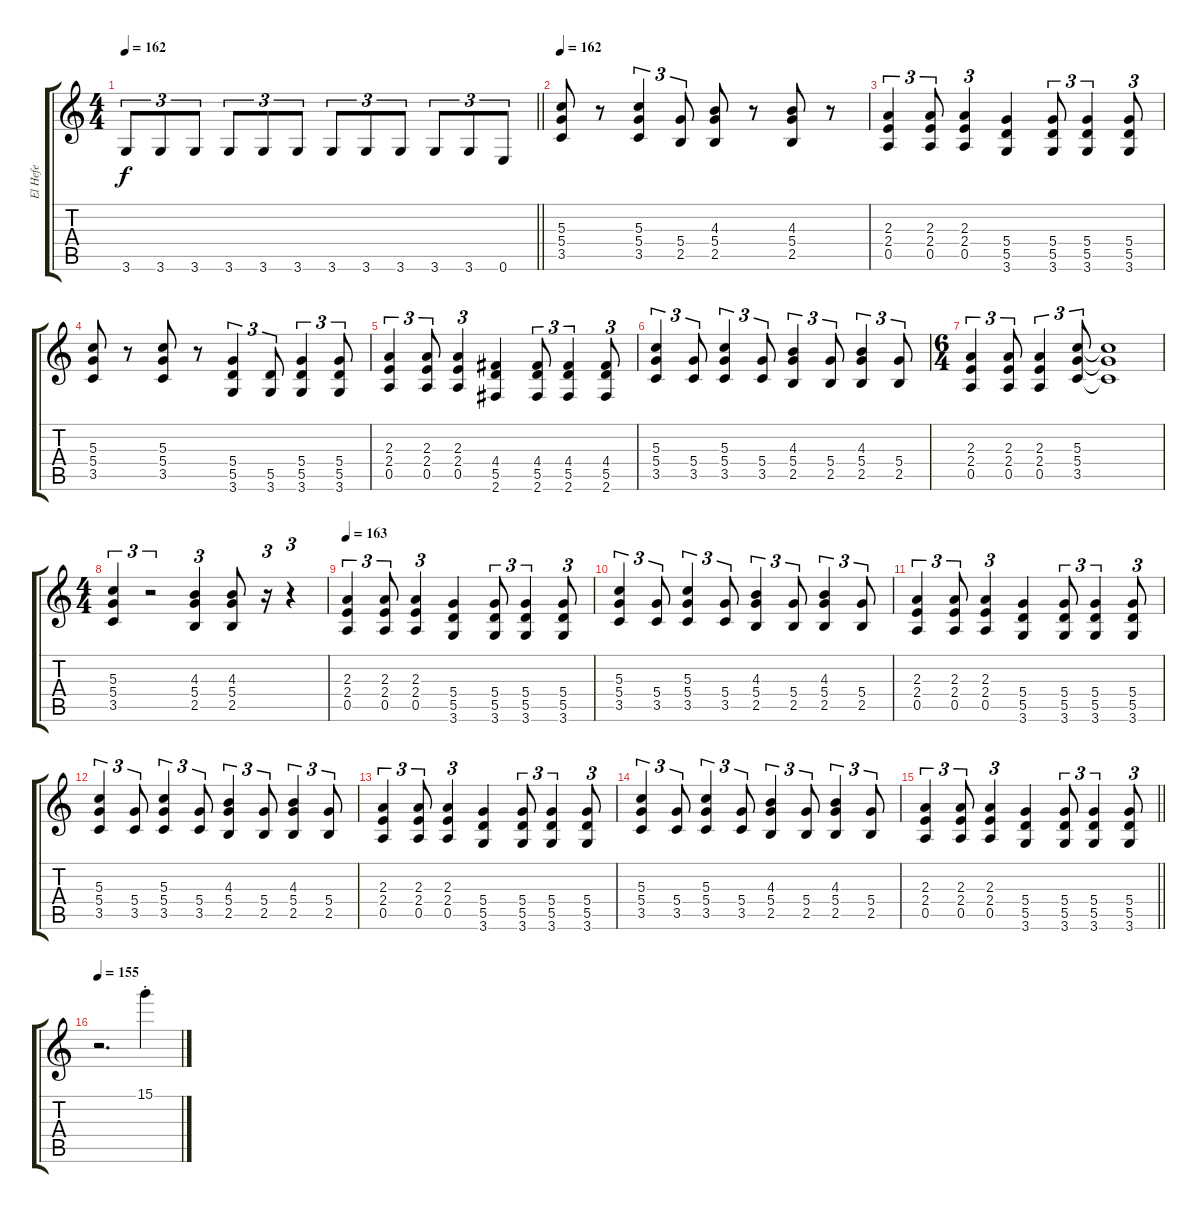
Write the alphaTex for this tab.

\track ("El Hefe" "El Hefe") {instrument distortionguitar}
\staff {score tabs}
\tuning (E4 B3 G3 D3 A2 E2) {hide}
\ts (4 4)
\tempo 162
\clef g2
\barLineRight lightlight
\ks c
3.6.8{tu (3 2) dy f} 3.6.8{tu (3 2)} 3.6.8{tu (3 2)} 3.6.8{tu (3 2)} 3.6.8{tu (3 2)} 3.6.8{tu (3 2)} 3.6.8{tu (3 2)} 3.6.8{tu (3 2)} 3.6.8{tu (3 2)} 3.6.8{tu (3 2)} 3.6.8{tu (3 2)} 0.6.8{tu (3 2)} |
\section ("" "")
\tempo 162
(5.3 5.4 3.5).8 r.8 (5.3 5.4 3.5).4{tu (3 2)} (5.4 2.5).8{tu (3 2)} (4.3 5.4 2.5).8 r.8 (4.3 5.4 2.5).8 r.8 |
(2.3 2.4 0.5).4{tu (3 2)} (2.3 2.4 0.5).8{tu (3 2)} (2.3 2.4 0.5).4{tu (3 2)} (5.4 5.5 3.6).4 (5.4 5.5 3.6).8{tu (3 2)} (5.4 5.5 3.6).4{tu (3 2)} (5.4 5.5 3.6).8{tu (3 2)} |
(5.3 5.4 3.5).8 r.8 (5.3 5.4 3.5).8 r.8 (5.4 5.5 3.6).4{tu (3 2)} (5.5 3.6).8{tu (3 2)} (5.4 5.5 3.6).4{tu (3 2)} (5.4 5.5 3.6).8{tu (3 2)} |
(2.3 2.4 0.5).4{tu (3 2)} (2.3 2.4 0.5).8{tu (3 2)} (2.3 2.4 0.5).4{tu (3 2)} (4.4 5.5 2.6).4 (4.4 5.5 2.6).8{tu (3 2)} (4.4 5.5 2.6).4{tu (3 2)} (4.4 5.5 2.6).8{tu (3 2)} |
(5.3 5.4 3.5).4{tu (3 2)} (5.4 3.5).8{tu (3 2)} (5.3 5.4 3.5).4{tu (3 2)} (5.4 3.5).8{tu (3 2)} (4.3 5.4 2.5).4{tu (3 2)} (5.4 2.5).8{tu (3 2)} (4.3 5.4 2.5).4{tu (3 2)} (5.4 2.5).8{tu (3 2)} |
\ts (6 4)
(2.3 2.4 0.5).4{tu (3 2)} (2.3 2.4 0.5).8{tu (3 2)} (2.3 2.4 0.5).4{tu (3 2)} (5.3 5.4 3.5).8{tu (3 2)} (5.3{t} 5.4{t} 3.5{t}).1 |
\ts (4 4)
(5.3 5.4 3.5).4{tu (3 2)} r.2{tu (3 2)} (4.3 5.4 2.5).4{tu (3 2)} (4.3 5.4 2.5).8 r.16{tu (3 2)} r.4{tu (3 2)} |
\tempo 163
(2.3 2.4 0.5).4{tu (3 2)} (2.3 2.4 0.5).8{tu (3 2)} (2.3 2.4 0.5).4{tu (3 2)} (5.4 5.5 3.6).4 (5.4 5.5 3.6).8{tu (3 2)} (5.4 5.5 3.6).4{tu (3 2)} (5.4 5.5 3.6).8{tu (3 2)} |
(5.3 5.4 3.5).4{tu (3 2)} (5.4 3.5).8{tu (3 2)} (5.3 5.4 3.5).4{tu (3 2)} (5.4 3.5).8{tu (3 2)} (4.3 5.4 2.5).4{tu (3 2)} (5.4 2.5).8{tu (3 2)} (4.3 5.4 2.5).4{tu (3 2)} (5.4 2.5).8{tu (3 2)} |
(2.3 2.4 0.5).4{tu (3 2)} (2.3 2.4 0.5).8{tu (3 2)} (2.3 2.4 0.5).4{tu (3 2)} (5.4 5.5 3.6).4 (5.4 5.5 3.6).8{tu (3 2)} (5.4 5.5 3.6).4{tu (3 2)} (5.4 5.5 3.6).8{tu (3 2)} |
(5.3 5.4 3.5).4{tu (3 2)} (5.4 3.5).8{tu (3 2)} (5.3 5.4 3.5).4{tu (3 2)} (5.4 3.5).8{tu (3 2)} (4.3 5.4 2.5).4{tu (3 2)} (5.4 2.5).8{tu (3 2)} (4.3 5.4 2.5).4{tu (3 2)} (5.4 2.5).8{tu (3 2)} |
(2.3 2.4 0.5).4{tu (3 2)} (2.3 2.4 0.5).8{tu (3 2)} (2.3 2.4 0.5).4{tu (3 2)} (5.4 5.5 3.6).4 (5.4 5.5 3.6).8{tu (3 2)} (5.4 5.5 3.6).4{tu (3 2)} (5.4 5.5 3.6).8{tu (3 2)} |
(5.3 5.4 3.5).4{tu (3 2)} (5.4 3.5).8{tu (3 2)} (5.3 5.4 3.5).4{tu (3 2)} (5.4 3.5).8{tu (3 2)} (4.3 5.4 2.5).4{tu (3 2)} (5.4 2.5).8{tu (3 2)} (4.3 5.4 2.5).4{tu (3 2)} (5.4 2.5).8{tu (3 2)} |
\barLineRight lightlight
(2.3 2.4 0.5).4{tu (3 2)} (2.3 2.4 0.5).8{tu (3 2)} (2.3 2.4 0.5).4{tu (3 2)} (5.4 5.5 3.6).4 (5.4 5.5 3.6).8{tu (3 2)} (5.4 5.5 3.6).4{tu (3 2)} (5.4 5.5 3.6).8{tu (3 2)} |
\section ("" "")
\tempo 155
r.2{d volume 15 balance 4 instrument trumpet} 15.1{st}.4
